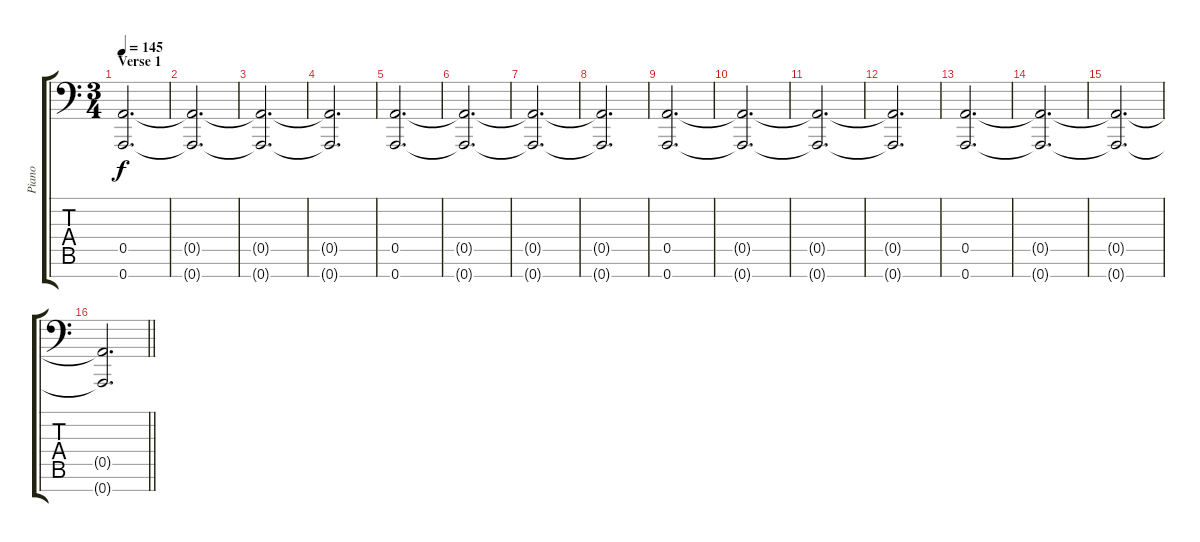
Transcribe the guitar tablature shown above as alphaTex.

\track ("Piano" "Piano") {instrument electricgrandpiano}
\staff {score tabs}
\tuning (E4 B3 G3 D3 A2 E2 A1) {hide}
\ts (3 4)
\section ("" "Verse 1")
\tempo 145
\clef f4
\ks c
(0.5 0.7).2{d dy f} |
(0.5{t} 0.7{t}).2{d} |
(0.5{t} 0.7{t}).2{d} |
(0.5{t} 0.7{t}).2{d} |
(0.5 0.7).2{d} |
(0.5{t} 0.7{t}).2{d} |
(0.5{t} 0.7{t}).2{d} |
(0.5{t} 0.7{t}).2{d} |
(0.5 0.7).2{d} |
(0.5{t} 0.7{t}).2{d} |
(0.5{t} 0.7{t}).2{d} |
(0.5{t} 0.7{t}).2{d} |
(0.5 0.7).2{d} |
(0.5{t} 0.7{t}).2{d} |
(0.5{t} 0.7{t}).2{d} |
\barLineRight lightlight
(0.5{t} 0.7{t}).2{d}
